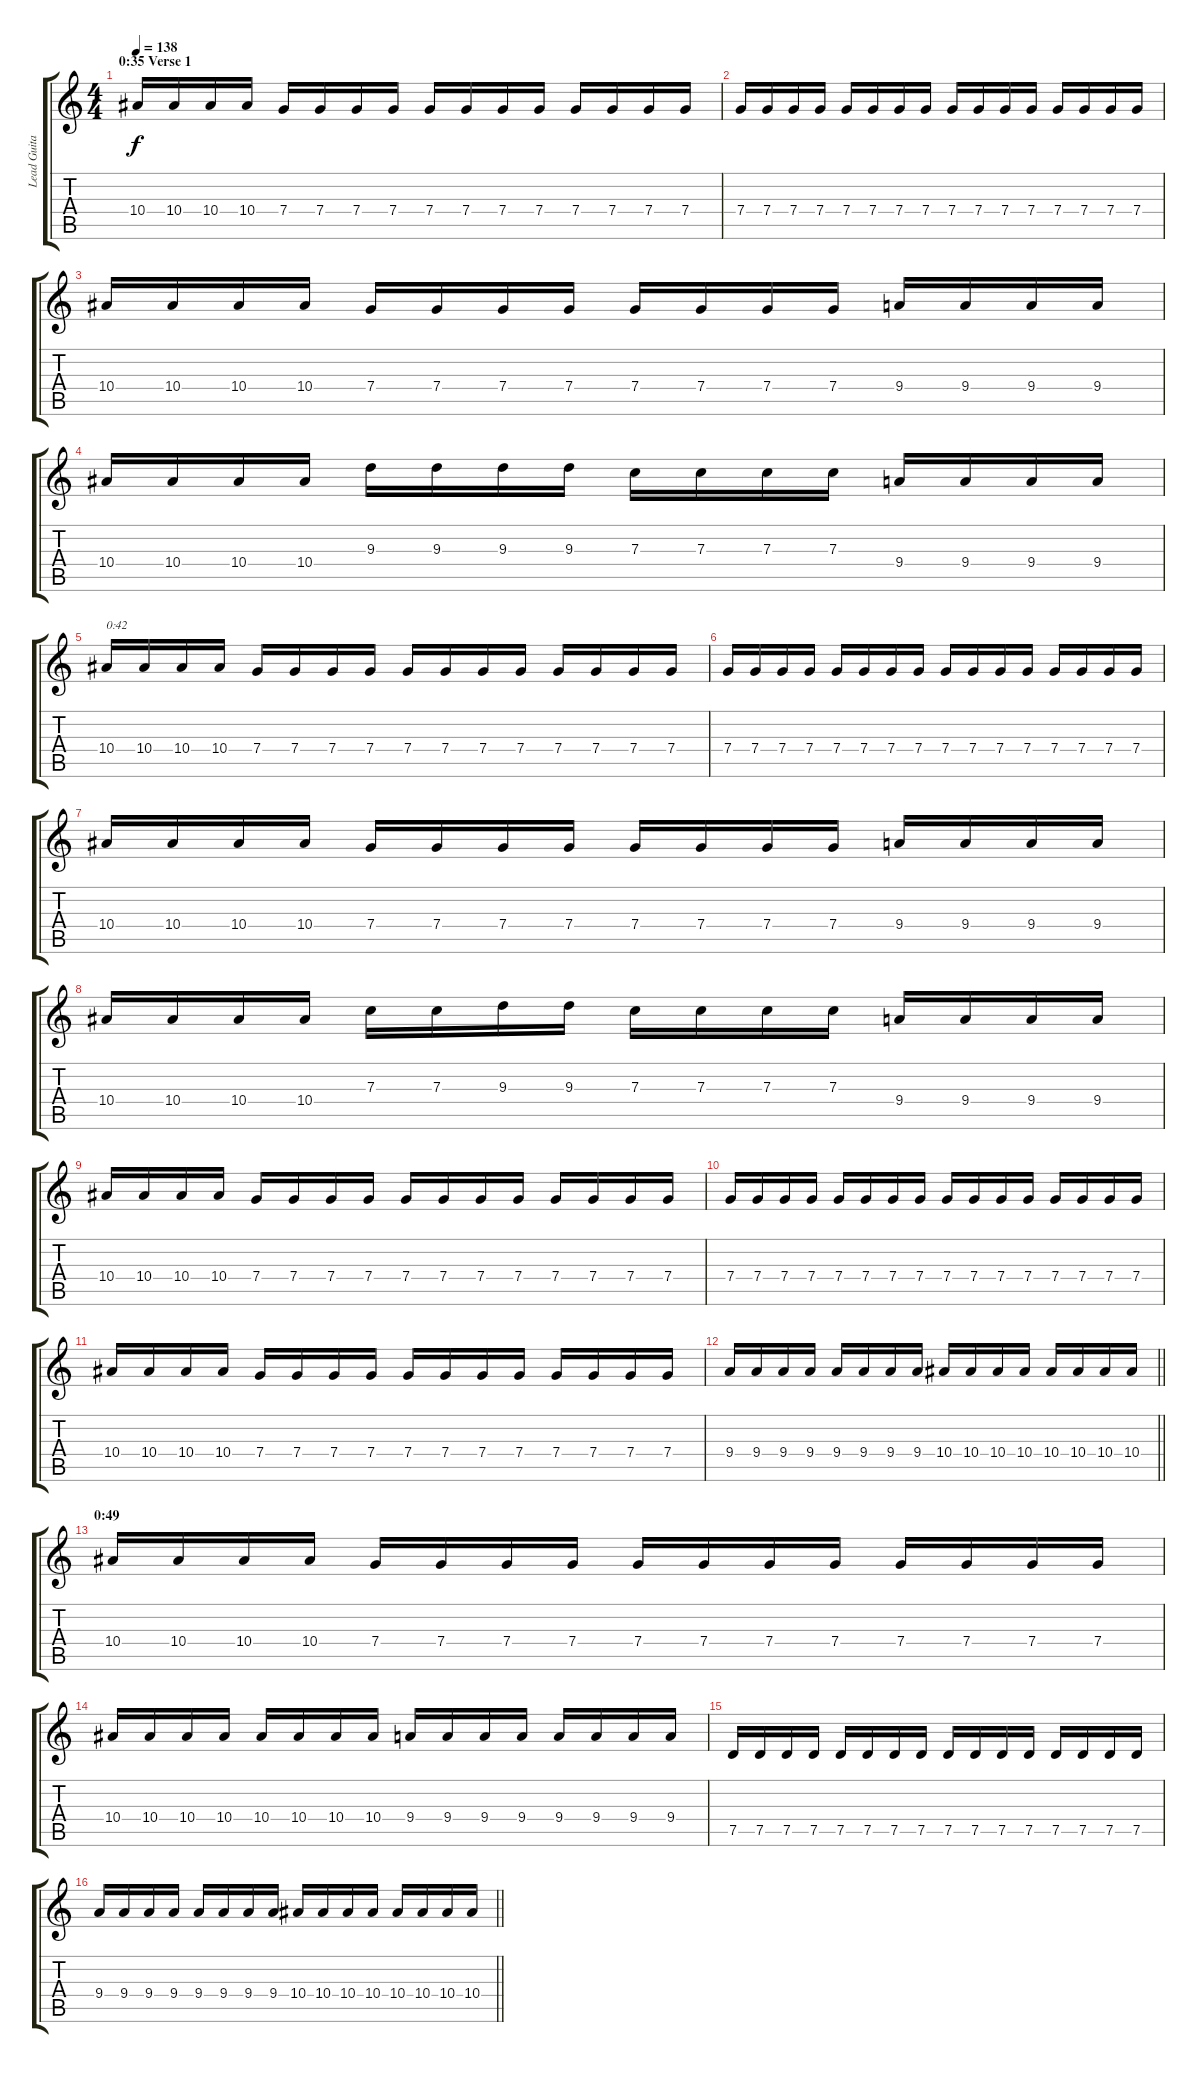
\track ("Lead Guitar" "Lead Guita") {instrument distortionguitar}
\staff {score tabs}
\tuning (D4 A3 F3 C3 G2 D2) {hide}
\ts (4 4)
\section ("" "0:35 Verse 1")
\tempo 138
\clef g2
\ks c
10.4.16{dy f} 10.4.16 10.4.16 10.4.16 7.4.16 7.4.16 7.4.16 7.4.16 7.4.16 7.4.16 7.4.16 7.4.16 7.4.16 7.4.16 7.4.16 7.4.16 |
7.4.16 7.4.16 7.4.16 7.4.16 7.4.16 7.4.16 7.4.16 7.4.16 7.4.16 7.4.16 7.4.16 7.4.16 7.4.16 7.4.16 7.4.16 7.4.16 |
10.4.16 10.4.16 10.4.16 10.4.16 7.4.16 7.4.16 7.4.16 7.4.16 7.4.16 7.4.16 7.4.16 7.4.16 9.4.16 9.4.16 9.4.16 9.4.16 |
10.4.16 10.4.16 10.4.16 10.4.16 9.3.16 9.3.16 9.3.16 9.3.16 7.3.16 7.3.16 7.3.16 7.3.16 9.4.16 9.4.16 9.4.16 9.4.16 |
10.4.16{txt "0:42"} 10.4.16 10.4.16 10.4.16 7.4.16 7.4.16 7.4.16 7.4.16 7.4.16 7.4.16 7.4.16 7.4.16 7.4.16 7.4.16 7.4.16 7.4.16 |
7.4.16 7.4.16 7.4.16 7.4.16 7.4.16 7.4.16 7.4.16 7.4.16 7.4.16 7.4.16 7.4.16 7.4.16 7.4.16 7.4.16 7.4.16 7.4.16 |
10.4.16 10.4.16 10.4.16 10.4.16 7.4.16 7.4.16 7.4.16 7.4.16 7.4.16 7.4.16 7.4.16 7.4.16 9.4.16 9.4.16 9.4.16 9.4.16 |
10.4.16 10.4.16 10.4.16 10.4.16 7.3.16 7.3.16 9.3.16 9.3.16 7.3.16 7.3.16 7.3.16 7.3.16 9.4.16 9.4.16 9.4.16 9.4.16 |
10.4.16 10.4.16 10.4.16 10.4.16 7.4.16 7.4.16 7.4.16 7.4.16 7.4.16 7.4.16 7.4.16 7.4.16 7.4.16 7.4.16 7.4.16 7.4.16 |
7.4.16 7.4.16 7.4.16 7.4.16 7.4.16 7.4.16 7.4.16 7.4.16 7.4.16 7.4.16 7.4.16 7.4.16 7.4.16 7.4.16 7.4.16 7.4.16 |
10.4.16 10.4.16 10.4.16 10.4.16 7.4.16 7.4.16 7.4.16 7.4.16 7.4.16 7.4.16 7.4.16 7.4.16 7.4.16 7.4.16 7.4.16 7.4.16 |
\barLineRight lightlight
9.4.16 9.4.16 9.4.16 9.4.16 9.4.16 9.4.16 9.4.16 9.4.16 10.4.16 10.4.16 10.4.16 10.4.16 10.4.16 10.4.16 10.4.16 10.4.16 |
\section ("" "0:49")
10.4.16 10.4.16 10.4.16 10.4.16 7.4.16 7.4.16 7.4.16 7.4.16 7.4.16 7.4.16 7.4.16 7.4.16 7.4.16 7.4.16 7.4.16 7.4.16 |
10.4.16 10.4.16 10.4.16 10.4.16 10.4.16 10.4.16 10.4.16 10.4.16 9.4.16 9.4.16 9.4.16 9.4.16 9.4.16 9.4.16 9.4.16 9.4.16 |
7.5.16 7.5.16 7.5.16 7.5.16 7.5.16 7.5.16 7.5.16 7.5.16 7.5.16 7.5.16 7.5.16 7.5.16 7.5.16 7.5.16 7.5.16 7.5.16 |
\barLineRight lightlight
9.4.16 9.4.16 9.4.16 9.4.16 9.4.16 9.4.16 9.4.16 9.4.16 10.4.16 10.4.16 10.4.16 10.4.16 10.4.16 10.4.16 10.4.16 10.4.16
